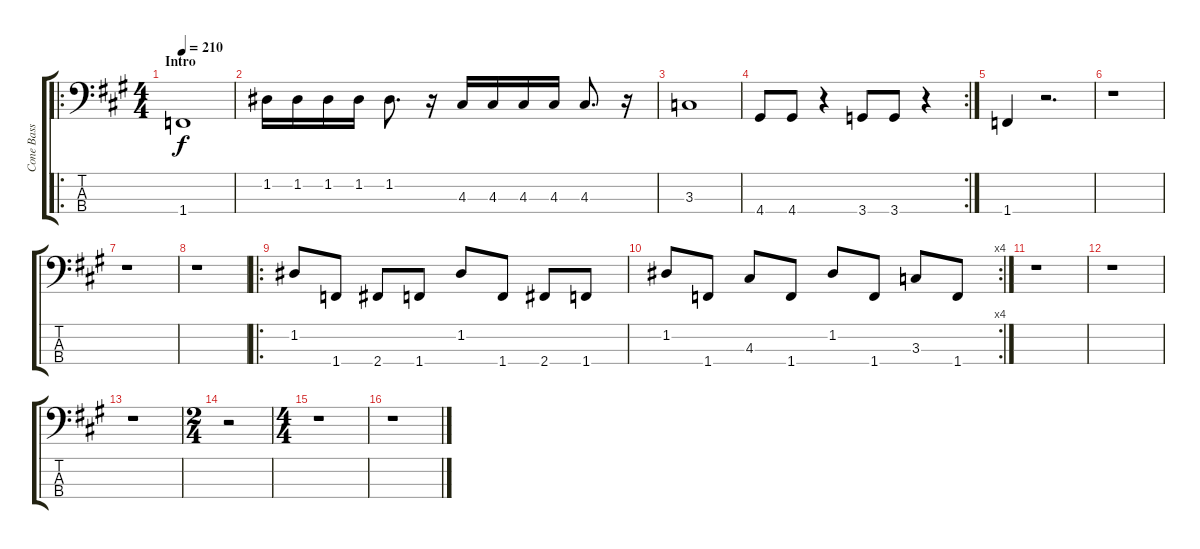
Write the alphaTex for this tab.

\track ("Cone Bass" "Cone Bass") {instrument electricbasspick}
\staff {score tabs}
\tuning (G2 D2 A1 E1) {hide}
\ro
\ts (4 4)
\section ("" "Intro")
\tempo 210
\clef f4
\ks a
1.4.1{dy f instrument electricbasspick} |
1.2.16 1.2.16 1.2.16 1.2.16 1.2.8{d} r.16 4.3.16 4.3.16 4.3.16 4.3.16 4.3.8{d} r.16 |
3.3.1 |
\rc 2
4.4.8 4.4.8 r.4 3.4.8 3.4.8 r.4 |
1.4.4 r.2{d} |
r.1 |
r.1 |
r.1 |
\ro
1.2.8 1.4.8 2.4.8 1.4.8 1.2.8 1.4.8 2.4.8 1.4.8 |
\rc 4
1.2.8 1.4.8 4.3.8 1.4.8 1.2.8 1.4.8 3.3.8 1.4.8 |
r.1 |
r.1 |
r.1 |
\ts (2 4)
r.2 |
\ts (4 4)
r.1 |
r.1
